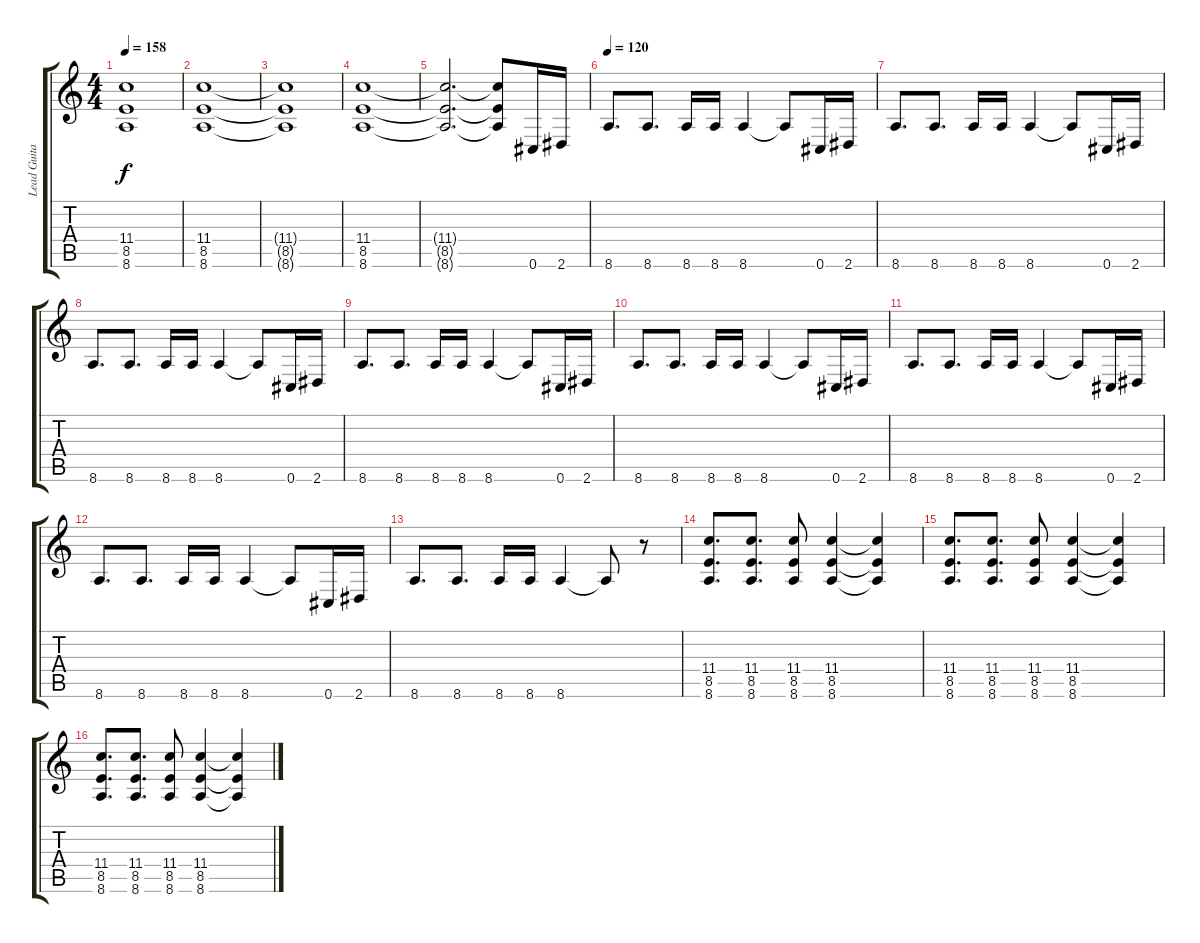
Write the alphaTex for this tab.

\track ("Lead Guitar" "Lead Guita") {instrument distortionguitar}
\staff {score tabs}
\tuning (Eb4 Bb3 Gb3 Db3 Ab2 Db2) {hide}
\ts (4 4)
\tempo 158
\clef g2
\ks c
(11.4{t} 8.5{t} 8.6{t}).1{dy f} |
(11.4 8.5 8.6).1 |
(11.4{t} 8.5{t} 8.6{t}).1 |
(11.4 8.5 8.6).1 |
(11.4{t} 8.5{t} 8.6{t}).2{d} (11.4{t} 8.5{t} 8.6{t}).8 0.6.16 2.6.16 |
\tempo 120
8.6.8{d} 8.6.8{d} 8.6.16 8.6.16 8.6.4 8.6{t}.8 0.6.16 2.6.16 |
8.6.8{d} 8.6.8{d} 8.6.16 8.6.16 8.6.4 8.6{t}.8 0.6.16 2.6.16 |
8.6.8{d} 8.6.8{d} 8.6.16 8.6.16 8.6.4 8.6{t}.8 0.6.16 2.6.16 |
8.6.8{d} 8.6.8{d} 8.6.16 8.6.16 8.6.4 8.6{t}.8 0.6.16 2.6.16 |
8.6.8{d} 8.6.8{d} 8.6.16 8.6.16 8.6.4 8.6{t}.8 0.6.16 2.6.16 |
8.6.8{d} 8.6.8{d} 8.6.16 8.6.16 8.6.4 8.6{t}.8 0.6.16 2.6.16 |
8.6.8{d} 8.6.8{d} 8.6.16 8.6.16 8.6.4 8.6{t}.8 0.6.16 2.6.16 |
8.6.8{d} 8.6.8{d} 8.6.16 8.6.16 8.6.4 8.6{t}.8 r.8 |
(11.4 8.5 8.6).8{d} (11.4 8.5 8.6).8{d} (11.4 8.5 8.6).8 (11.4 8.5 8.6).4 (11.4{t} 8.5{t} 8.6{t}).4 |
(11.4 8.5 8.6).8{d} (11.4 8.5 8.6).8{d} (11.4 8.5 8.6).8 (11.4 8.5 8.6).4 (11.4{t} 8.5{t} 8.6{t}).4 |
(11.4 8.5 8.6).8{d} (11.4 8.5 8.6).8{d} (11.4 8.5 8.6).8 (11.4 8.5 8.6).4 (11.4{t} 8.5{t} 8.6{t}).4
